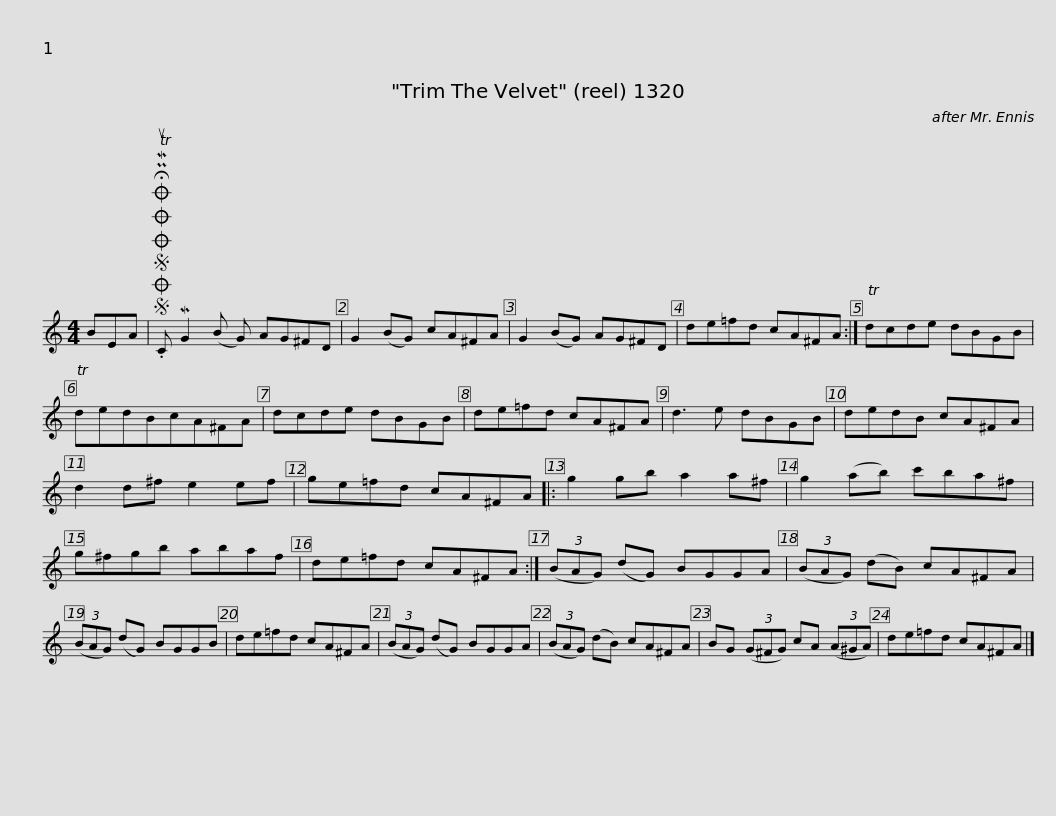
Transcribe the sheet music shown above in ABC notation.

X:1
L:1/8
M:4/4
I:linebreak $
K:C
V:1 treble
V:1
 BEA |SOSOOO .!fermata!PMTuC MG2 (B G) AG^FD | G2 (BG) cA^FA | G2 (BG) AG^FD | de=fd cA^FA :| %5
 Tdcde dBGB |$ TdedBcA^FA | dcde dBGB | de=fd cA^FA | d3 e dBGB | %10
 dedB cA^FA | d2 d^f e2 ef |$ ge=fd cA^FA |: g2 gb a2 a^f | g2 (ab) c'ba^f | %15
 g^fgb abaf | de=fd cA^FA :|$ (3(BAG) (dG) BGGA | (3(BAG) (dB) cA^FA | (3(BAG) (dG) BGGB | %20
 de=fd cA^FA | (3(BAG) (dG) BGGA |$ (3(BAG) (dB) cA^FA | BG (3(G^FG) cA (3(A^GA) | de=fd cA^FA |] %25
